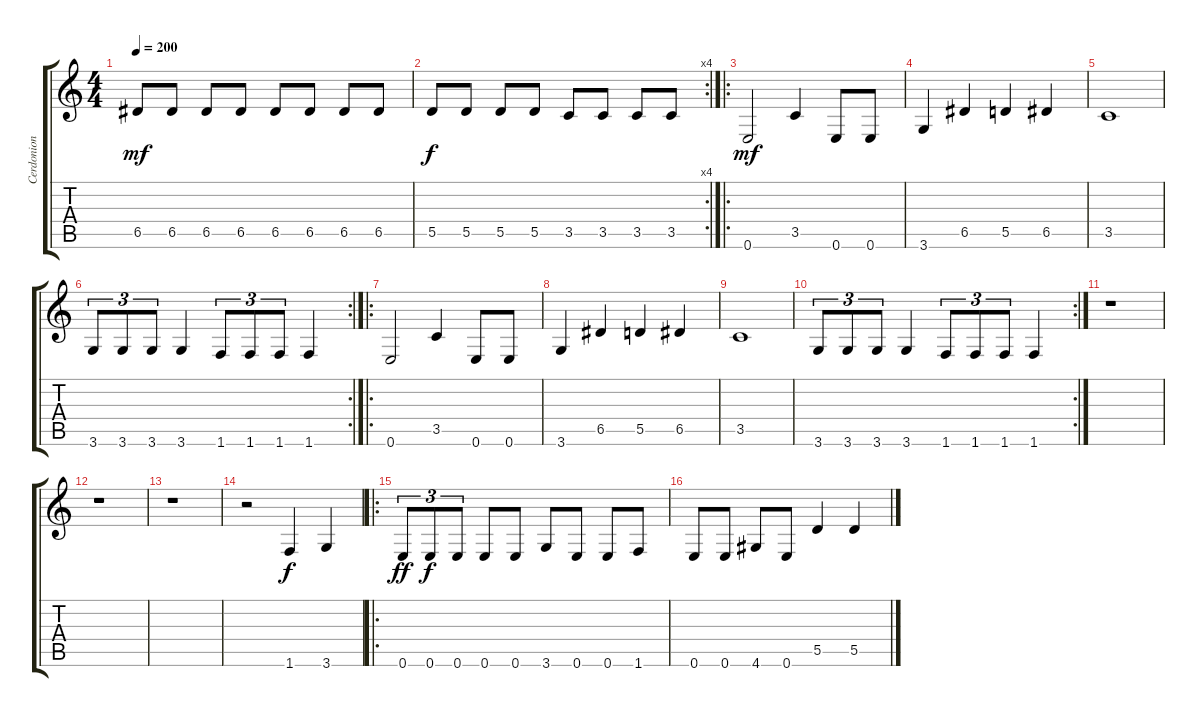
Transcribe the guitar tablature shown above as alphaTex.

\track ("Cerdonion" "Cerdonion") {instrument electricbasspick}
\staff {score tabs}
\tuning (E4 B3 G3 D3 A2 E2) {hide}
\ts (4 4)
\tempo 200
\clef g2
\ks c
6.5.8{dy mf} 6.5.8 6.5.8 6.5.8 6.5.8 6.5.8 6.5.8 6.5.8 |
\rc 4
5.5.8{dy f} 5.5.8 5.5.8 5.5.8 3.5.8 3.5.8 3.5.8 3.5.8 |
\ro
0.6.2{dy mf} 3.5.4 0.6.8 0.6.8 |
3.6.4 6.5.4 5.5.4 6.5.4 |
3.5.1 |
\rc 2
3.6.8{tu (3 2)} 3.6.8{tu (3 2)} 3.6.8{tu (3 2)} 3.6.4 1.6.8{tu (3 2)} 1.6.8{tu (3 2)} 1.6.8{tu (3 2)} 1.6.4 |
\ro
0.6.2 3.5.4 0.6.8 0.6.8 |
3.6.4 6.5.4 5.5.4 6.5.4 |
3.5.1 |
\rc 2
3.6.8{tu (3 2)} 3.6.8{tu (3 2)} 3.6.8{tu (3 2)} 3.6.4 1.6.8{tu (3 2)} 1.6.8{tu (3 2)} 1.6.8{tu (3 2)} 1.6.4 |
r.1 |
r.1 |
r.1 |
r.2 1.6.4{dy f} 3.6.4 |
\ro
0.6.8{tu (3 2) dy ff} 0.6.8{tu (3 2) dy f} 0.6.8{tu (3 2)} 0.6.8 0.6.8 3.6.8 0.6.8 0.6.8 1.6.8 |
0.6.8 0.6.8 4.6.8 0.6.8 5.5.4 5.5.4
